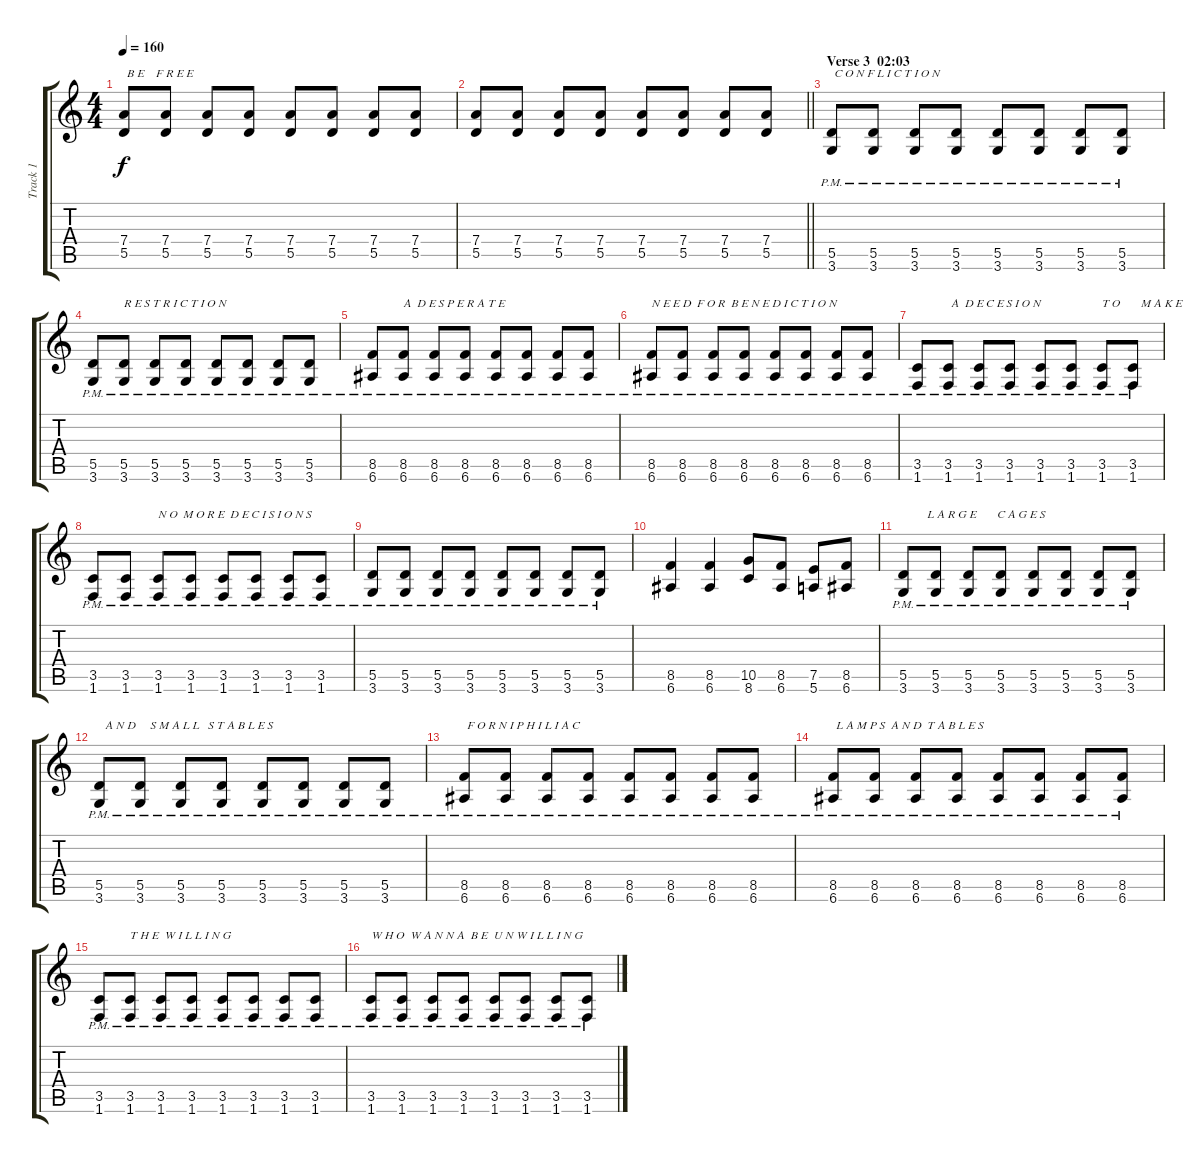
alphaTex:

\track ("Track 1" "Track 1") {instrument distortionguitar}
\staff {score tabs}
\tuning (E4 B3 G3 D3 A2 E2) {hide}
\ts (4 4)
\tempo 160
\clef g2
\ks c
(7.4 5.5).8{txt " B E    F R E E" dy f} (7.4 5.5).8 (7.4 5.5).8 (7.4 5.5).8 (7.4 5.5).8 (7.4 5.5).8 (7.4 5.5).8 (7.4 5.5).8 |
\barLineRight lightlight
(7.4 5.5).8 (7.4 5.5).8 (7.4 5.5).8 (7.4 5.5).8 (7.4 5.5).8 (7.4 5.5).8 (7.4 5.5).8 (7.4 5.5).8 |
\section ("" "Verse 3  02:03")
(5.5{pm} 3.6{pm}).8{txt " C O N F L I C T I O N"} (5.5{pm} 3.6{pm}).8 (5.5{pm} 3.6{pm}).8 (5.5{pm} 3.6{pm}).8 (5.5{pm} 3.6{pm}).8 (5.5{pm} 3.6{pm}).8 (5.5{pm} 3.6{pm}).8 (5.5{pm} 3.6{pm}).8 |
(5.5{pm} 3.6{pm}).8 (5.5{pm} 3.6{pm}).8{txt "R E S T R I C T I O N"} (5.5{pm} 3.6{pm}).8 (5.5{pm} 3.6{pm}).8 (5.5{pm} 3.6{pm}).8 (5.5{pm} 3.6{pm}).8 (5.5{pm} 3.6{pm}).8 (5.5{pm} 3.6{pm}).8 |
(8.5{pm} 6.6{pm}).8 (8.5{pm} 6.6{pm}).8{txt "A  D E S P E R A T E"} (8.5{pm} 6.6{pm}).8 (8.5{pm} 6.6{pm}).8 (8.5{pm} 6.6{pm}).8 (8.5{pm} 6.6{pm}).8 (8.5{pm} 6.6{pm}).8 (8.5{pm} 6.6{pm}).8 |
(8.5{pm} 6.6{pm}).8{txt "N E E D  F O R  B E N E D I C T I O N"} (8.5{pm} 6.6{pm}).8 (8.5{pm} 6.6{pm}).8 (8.5{pm} 6.6{pm}).8 (8.5{pm} 6.6{pm}).8 (8.5{pm} 6.6{pm}).8 (8.5{pm} 6.6{pm}).8 (8.5{pm} 6.6{pm}).8 |
(3.5{pm} 1.6{pm}).8 (3.5{pm} 1.6{pm}).8{txt " A  D E C E S I O N"} (3.5{pm} 1.6{pm}).8 (3.5{pm} 1.6{pm}).8 (3.5{pm} 1.6{pm}).8 (3.5{pm} 1.6{pm}).8 (3.5{pm} 1.6{pm}).8{txt "T O       M A K E"} (3.5{pm} 1.6{pm}).8 |
(3.5{pm} 1.6{pm}).8 (3.5{pm} 1.6{pm}).8 (3.5{pm} 1.6{pm}).8{txt "N O  M O R E  D E C I S I O N S"} (3.5{pm} 1.6{pm}).8 (3.5{pm} 1.6{pm}).8 (3.5{pm} 1.6{pm}).8 (3.5{pm} 1.6{pm}).8 (3.5{pm} 1.6{pm}).8 |
(5.5{pm} 3.6{pm}).8 (5.5{pm} 3.6{pm}).8 (5.5{pm} 3.6{pm}).8 (5.5{pm} 3.6{pm}).8 (5.5{pm} 3.6{pm}).8 (5.5{pm} 3.6{pm}).8 (5.5{pm} 3.6{pm}).8 (5.5{pm} 3.6{pm}).8 |
(8.5 6.6).4 (8.5 6.6).4 (10.5 8.6).8 (8.5 6.6).8 (7.5 5.6).8 (8.5 6.6).8 |
(5.5{pm} 3.6{pm}).8{txt "        L A R G E       C A G E S   "} (5.5{pm} 3.6{pm}).8 (5.5{pm} 3.6{pm}).8 (5.5{pm} 3.6{pm}).8 (5.5{pm} 3.6{pm}).8 (5.5{pm} 3.6{pm}).8 (5.5{pm} 3.6{pm}).8 (5.5{pm} 3.6{pm}).8 |
(5.5{pm} 3.6{pm}).8{txt "  A N D     S M A L L   S T A B L E S"} (5.5{pm} 3.6{pm}).8 (5.5{pm} 3.6{pm}).8 (5.5{pm} 3.6{pm}).8 (5.5{pm} 3.6{pm}).8 (5.5{pm} 3.6{pm}).8 (5.5{pm} 3.6{pm}).8 (5.5{pm} 3.6{pm}).8 |
(8.5{pm} 6.6{pm}).8{txt " F O R N I P H I L I A C                   "} (8.5{pm} 6.6{pm}).8 (8.5{pm} 6.6{pm}).8 (8.5{pm} 6.6{pm}).8 (8.5{pm} 6.6{pm}).8 (8.5{pm} 6.6{pm}).8 (8.5{pm} 6.6{pm}).8 (8.5{pm} 6.6{pm}).8 |
(8.5{pm} 6.6{pm}).8{txt " L A M P S  A N D  T A B L E S"} (8.5{pm} 6.6{pm}).8 (8.5{pm} 6.6{pm}).8 (8.5{pm} 6.6{pm}).8 (8.5{pm} 6.6{pm}).8 (8.5{pm} 6.6{pm}).8 (8.5{pm} 6.6{pm}).8 (8.5{pm} 6.6{pm}).8 |
(3.5{pm} 1.6{pm}).8 (3.5{pm} 1.6{pm}).8{txt "T H E  W I L L I N G"} (3.5{pm} 1.6{pm}).8 (3.5{pm} 1.6{pm}).8 (3.5{pm} 1.6{pm}).8 (3.5{pm} 1.6{pm}).8 (3.5{pm} 1.6{pm}).8 (3.5{pm} 1.6{pm}).8 |
(3.5{pm} 1.6{pm}).8{txt "W H O  W A N N A  B E  U N W I L L I N G"} (3.5{pm} 1.6{pm}).8 (3.5{pm} 1.6{pm}).8 (3.5{pm} 1.6{pm}).8 (3.5{pm} 1.6{pm}).8 (3.5{pm} 1.6{pm}).8 (3.5{pm} 1.6{pm}).8 (3.5{pm} 1.6{pm}).8
